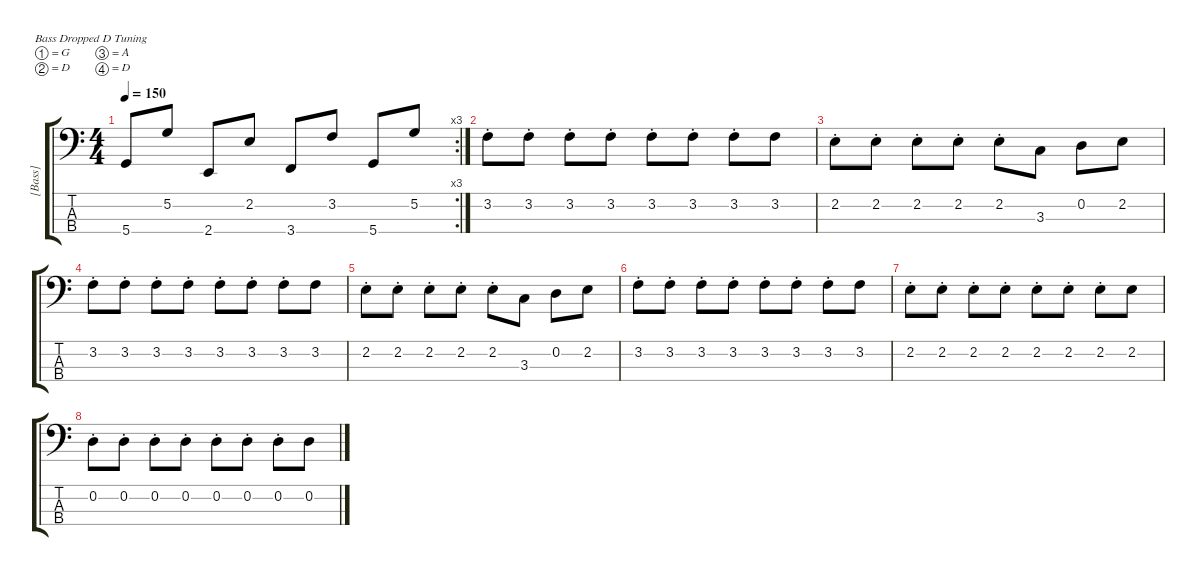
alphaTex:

\hideDynamics
\bracketExtendMode groupsimilarinstruments
\firstSystemTrackNameMode fullname
\otherSystemsTrackNameMode fullname
\otherSystemsTrackNameOrientation horizontal
\track ("[Bass]" "E-Bass") {instrument electricbassfinger}
\staff {score tabs}
\tuning (G2 D2 A1 D1)
\rc 3
\ts (4 4)
\tempo 150
\clef f4
\ks c
5.4{t}.8{dy f} 5.2.8 2.4.8 2.2.8 3.4.8 3.2.8 5.4.8 5.2.8 |
3.2{st}.8 3.2{st}.8 3.2{st}.8 3.2{st}.8 3.2{st}.8 3.2{st}.8 3.2{st}.8 3.2.8 |
2.2{st}.8 2.2{st}.8 2.2{st}.8 2.2{st}.8 2.2{st}.8 3.3.8 0.2.8 2.2.8 |
3.2{st}.8 3.2{st}.8 3.2{st}.8 3.2{st}.8 3.2{st}.8 3.2{st}.8 3.2{st}.8 3.2.8 |
2.2{st}.8 2.2{st}.8 2.2{st}.8 2.2{st}.8 2.2{st}.8 3.3.8 0.2.8 2.2.8 |
3.2{st}.8 3.2{st}.8 3.2{st}.8 3.2{st}.8 3.2{st}.8 3.2{st}.8 3.2{st}.8 3.2.8 |
2.2{st}.8 2.2{st}.8 2.2{st}.8 2.2{st}.8 2.2{st}.8 2.2{st}.8 2.2{st}.8 2.2.8 |
0.2{st}.8 0.2{st}.8 0.2{st}.8 0.2{st}.8 0.2{st}.8 0.2{st}.8 0.2{st}.8 0.2.8
